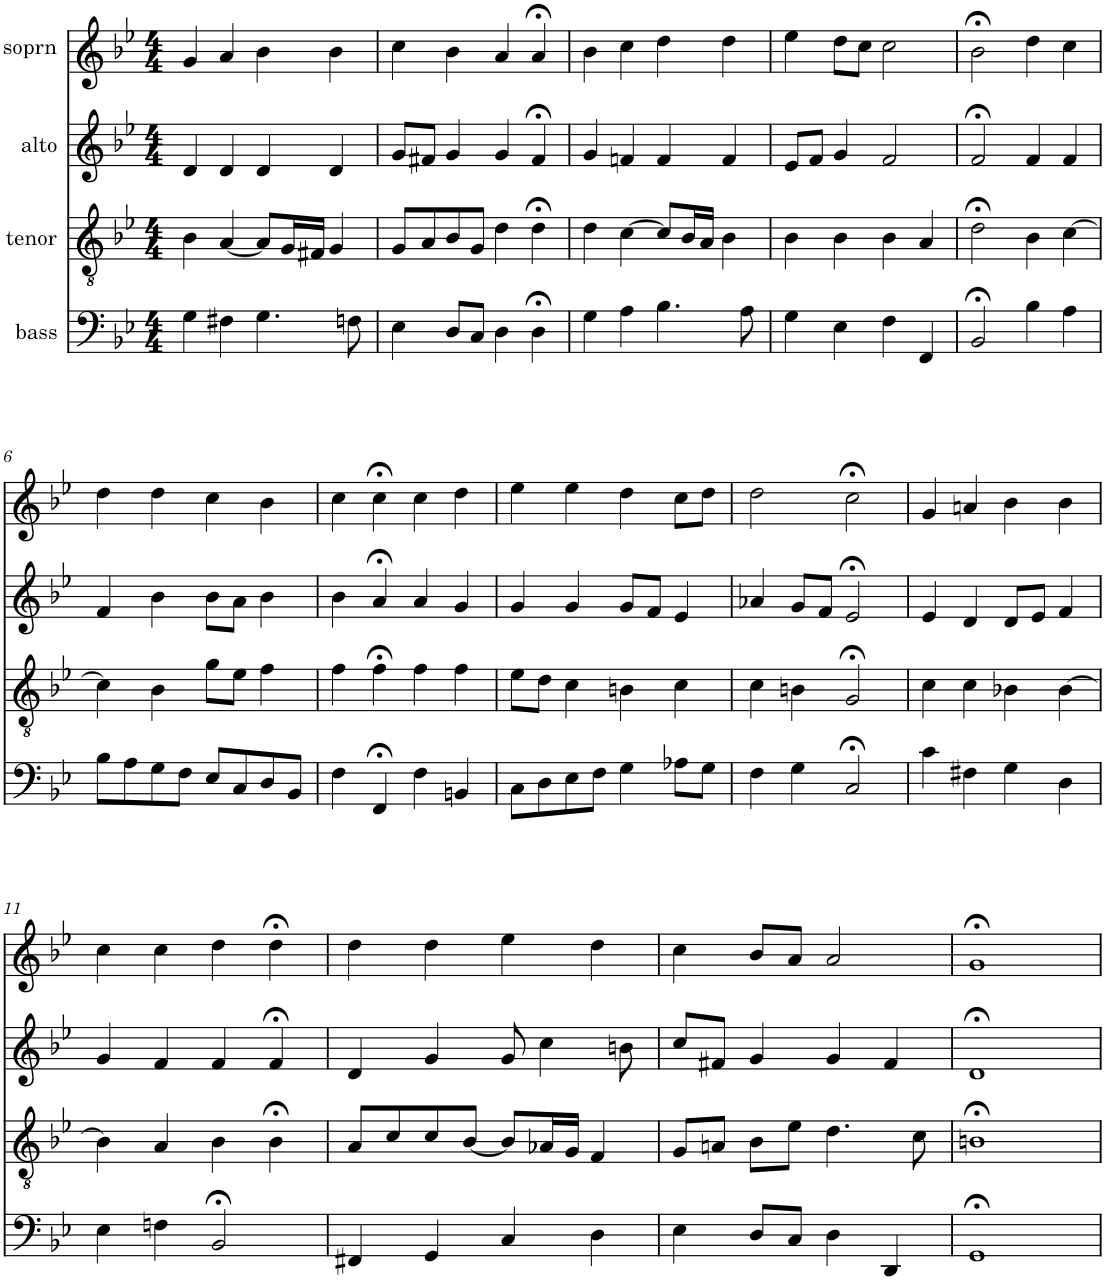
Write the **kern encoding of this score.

**kern	**kern	**kern	**kern
*part4	*part3	*part2	*part1
*staff4	*staff3	*staff2	*staff1
*I"bass	*I"tenor	*I"alto	*I"soprn
*clefF4	*clefGv2	*clefG2	*clefG2
*k[b-e-]	*k[b-e-]	*k[b-e-]	*k[b-e-]
*g:	*g:	*g:	*g:
*M4/4	*M4/4	*M4/4	*M4/4
=1	=1	=1	=1
4G\	4B-\	4d/	4g/
4F#X\	[4A/	4d/	4a/
4.G\	8A/L]	4d/	4b-\
.	16G/L	.	.
.	16F#X/JJ	.	.
.	4G/	4d/	4b-\
8Fn\	.	.	.
=2	=2	=2	=2
4E-\	8G/L	8g/L	4cc\
.	8A/	8f#X/J	.
8D/L	8B-/	4g/	4b-\
8C/J	8G/J	.	.
4D\	4d\	4g/	4a/
4D;<\	4d;<\	4f#;</	4a;</
=3	=3	=3	=3
4G\	4d\	4g/	4b-\
4A\	[4c\	4fn/	4cc\
4.B-\	8c/L]	4f/	4dd\
.	16B-/L	.	.
.	16A/JJ	.	.
.	4B-\	4f/	4dd\
8A\	.	.	.
=4	=4	=4	=4
4G\	4B-\	8e-/L	4ee-\
.	.	8f/J	.
4E-\	4B-\	4g/	8dd\L
.	.	.	8cc\J
4F\	4B-\	2f/	2cc\
4FF/	4A/	.	.
=5	=5	=5	=5
2BB-;</	2d;<\	2f;</	2b-;<\
4B-\	4B-\	4f/	4dd\
4A\	[4c\	4f/	4cc\
!!LO:LB:g=z
=6	=6	=6	=6
8B-\L	4c\]	4f/	4dd\
8A\	.	.	.
8G\	4B-\	4b-\	4dd\
8F\J	.	.	.
8E-/L	8g\L	8b-\L	4cc\
8C/	8e-\J	8a\J	.
8D/	4f\	4b-\	4b-\
8BB-/J	.	.	.
=7	=7	=7	=7
4F\	4f\	4b-\	4cc\
4FF;</	4f;<\	4a;</	4cc;<\
4F\	4f\	4a/	4cc\
4BBn/	4f\	4g/	4dd\
=8	=8	=8	=8
8C\L	8e-\L	4g/	4ee-\
8D\	8d\J	.	.
8E-\	4c\	4g/	4ee-\
8F\J	.	.	.
4G\	4Bn\	8g/L	4dd\
.	.	8f/J	.
8A-X\L	4c\	4e-/	8cc\L
8G\J	.	.	8dd\J
=9	=9	=9	=9
4F\	4c\	4a-X/	2dd\
4G\	4Bn\	8g/L	.
.	.	8f/J	.
2C;</	2G;</	2e-;</	2cc;<\
=10	=10	=10	=10
4c\	4c\	4e-/	4g/
4F#X\	4c\	4d/	4an/
4G\	4B-X\	8d/L	4b-\
.	.	8e-/J	.
4D\	[4B-\	4f/	4b-\
!!LO:LB:g=z
=11	=11	=11	=11
4E-\	4B-\]	4g/	4cc\
4Fn\	4A/	4f/	4cc\
2BB-;</	4B-\	4f/	4dd\
.	4B-;<\	4f;</	4dd;<\
=12	=12	=12	=12
4FF#X/	8A/L	4d/	4dd\
.	8c/	.	.
4GG/	8c/	4g/	4dd\
.	[8B-/J	.	.
4C/	8B-/L]	8g/	4ee-\
.	16A-X/L	4cc\	.
.	16G/JJ	.	.
4D\	4F/	.	4dd\
.	.	8bn\	.
=13	=13	=13	=13
4E-\	8G/L	8cc/L	4cc\
.	8An/J	8f#X/J	.
8D/L	8B-\L	4g/	8b-/L
8C/J	8e-\J	.	8a/J
4D\	4.d\	4g/	2a/
4DD/	.	4f#/	.
.	8c\	.	.
=14	=14	=14	=14
1GG;<	1Bn;<	1d;<	1g;<
=	=	=	=
*-	*-	*-	*-
